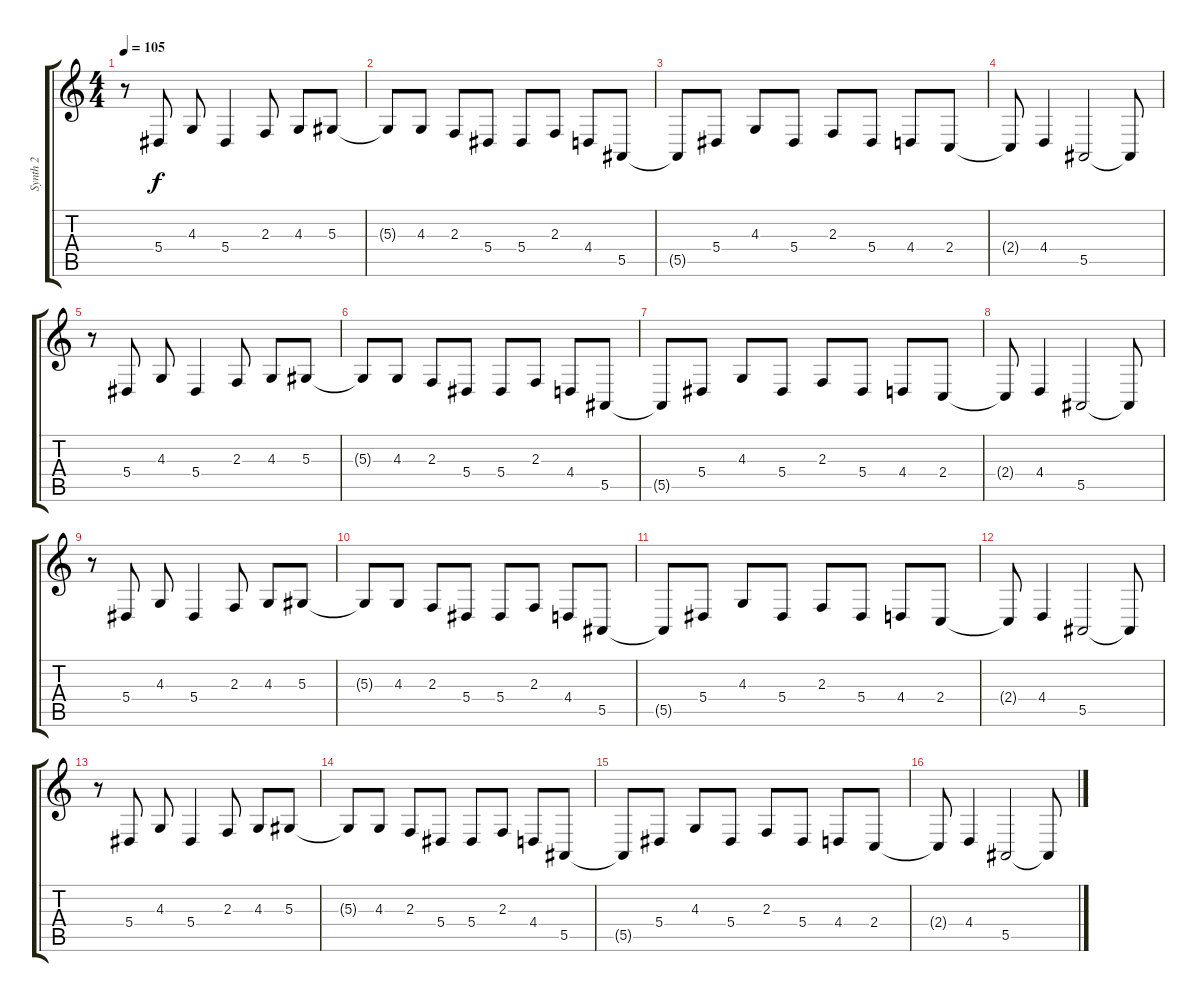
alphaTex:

\track ("Synth 2" "Synth 2") {instrument lead2sawtooth}
\staff {score tabs}
\tuning (C4 G3 Eb3 Bb2 F2 C2) {hide}
\ts (4 4)
\tempo 105
\clef g2
\ks c
r.8{dy f} 5.4.8 4.3.8 5.4.4 2.3.8 4.3.8 5.3.8 |
5.3{t}.8 4.3.8 2.3.8 5.4.8 5.4.8 2.3.8 4.4.8 5.5.8 |
5.5{t}.8 5.4.8 4.3.8 5.4.8 2.3.8 5.4.8 4.4.8 2.4.8 |
2.4{t}.8 4.4.4 5.5.2 5.5{t}.8 |
r.8 5.4.8 4.3.8 5.4.4 2.3.8 4.3.8 5.3.8 |
5.3{t}.8 4.3.8 2.3.8 5.4.8 5.4.8 2.3.8 4.4.8 5.5.8 |
5.5{t}.8 5.4.8 4.3.8 5.4.8 2.3.8 5.4.8 4.4.8 2.4.8 |
2.4{t}.8 4.4.4 5.5.2 5.5{t}.8 |
r.8 5.4.8 4.3.8 5.4.4 2.3.8 4.3.8 5.3.8 |
5.3{t}.8 4.3.8 2.3.8 5.4.8 5.4.8 2.3.8 4.4.8 5.5.8 |
5.5{t}.8 5.4.8 4.3.8 5.4.8 2.3.8 5.4.8 4.4.8 2.4.8 |
2.4{t}.8 4.4.4 5.5.2 5.5{t}.8 |
r.8 5.4.8 4.3.8 5.4.4 2.3.8 4.3.8 5.3.8 |
5.3{t}.8 4.3.8 2.3.8 5.4.8 5.4.8 2.3.8 4.4.8 5.5.8 |
5.5{t}.8 5.4.8 4.3.8 5.4.8 2.3.8 5.4.8 4.4.8 2.4.8 |
2.4{t}.8 4.4.4 5.5.2 5.5{t}.8
